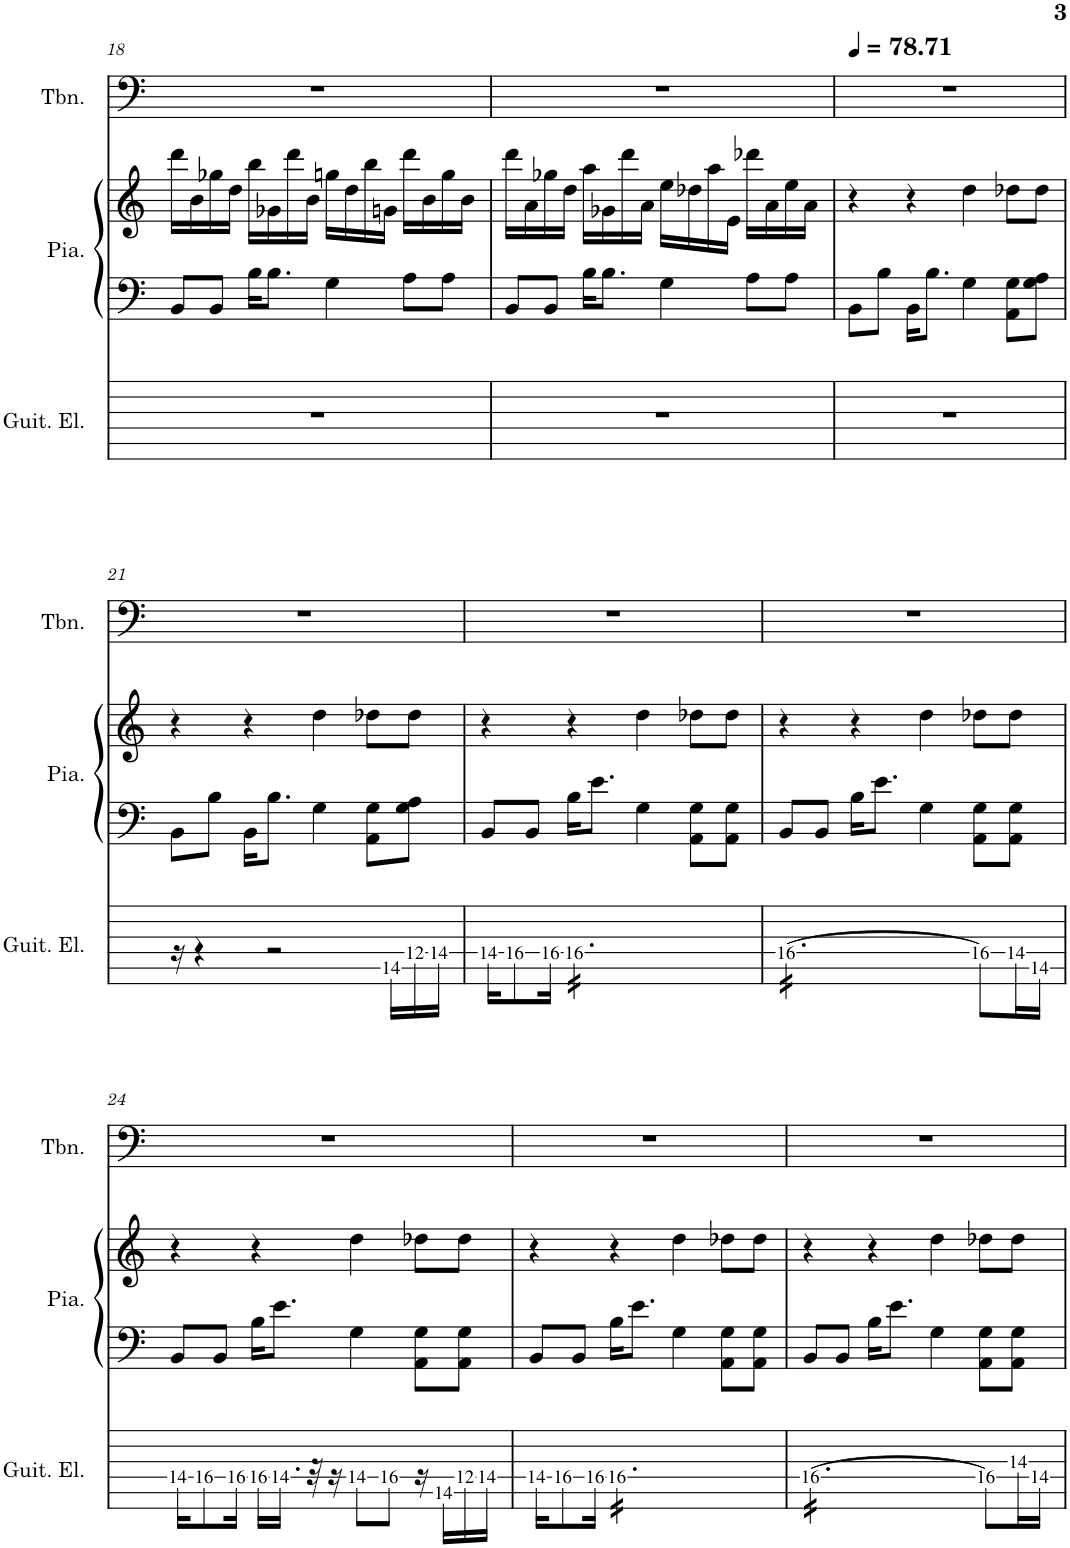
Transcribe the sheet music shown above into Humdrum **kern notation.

**kern	**kern	**kern	**kern
*part3	*part2	*part2	*part1
*staff4	*staff3	*staff2	*staff1
*I"Guitare électrique	*I"Piano	*	*I"Trombone
*I'Guit. El.	*I'Pia.	*	*I'Tbn.
!!LO:PB:g=z
*	*clefF4	*clefG2	*clefF4
*k[]	*k[]	*k[]	*k[]
*M4/4	*M4/4	*M4/4	*M4/4
=18	=18	=18	=18
1r	8BB/L	16ddd\LL	1r
.	.	16b\	.
.	8BB/J	16gg-X\	.
.	.	16dd\JJ	.
.	16B\KL	16bb\LL	.
.	8.B\J	16g-X\	.
.	.	16ddd\	.
.	.	16b\JJ	.
.	4G\	16ggn\LL	.
.	.	16dd\	.
.	.	16bb\	.
.	.	16gn\JJ	.
.	8A\L	16ddd\LL	.
.	.	16b\	.
.	8A\J	16gg\	.
.	.	16b\JJ	.
=19	=19	=19	=19
1r	8BB/L	16ddd\LL	1r
.	.	16a\	.
.	8BB/J	16gg-X\	.
.	.	16dd\JJ	.
.	16B\KL	16aa\LL	.
.	8.B\J	16g-X\	.
.	.	16ddd\	.
.	.	16a\JJ	.
.	4G\	16ee\LL	.
.	.	16dd-X\	.
.	.	16aa\	.
.	.	16e\JJ	.
.	8A\L	16ddd-X\LL	.
.	.	16a\	.
.	8A\J	16ee\	.
.	.	16a\JJ	.
=20	=20	=20	=20
*	*	*	*MM79
1r	8BB\L	4r	1r
.	8B\J	.	.
.	16BB\KL	4r	.
.	8.B\J	.	.
.	4G\	4dd\	.
.	8AA\ 8G\L	8dd-X\L	.
.	8G\ 8A\J	8dd-\J	.
!!LO:LB:g=z
=21	=21	=21	=21
16r	8BB\L	4r	1r
4r	.	.	.
.	8B\J	.	.
.	16BB\KL	4r	.
2r	8.B\J	.	.
.	4G\	4dd\	.
.	8AA\ 8G\L	8dd-X\L	.
16B\LL	.	.	.
16d\	8G\ 8A\J	8dd-\J	.
16e\JJ	.	.	.
=22	=22	=22	=22
16e\KL	8BB/L	4r	1r
8f#\	.	.	.
.	8BB/J	.	.
16f#\Jk	.	.	.
2.f#\	16B\KL	4r	.
.	8.e\J	.	.
.	4G\	4dd\	.
.	8AA\ 8G\L	8dd-X\L	.
.	8AA\ 8G\J	8dd-\J	.
=23	=23	=23	=23
[2.f#\	8BB/L	4r	1r
.	8BB/J	.	.
.	16B\KL	4r	.
.	8.e\J	.	.
.	4G\	4dd\	.
8f#\L]	8AA\ 8G\L	8dd-X\L	.
16e\L	8AA\ 8G\J	8dd-\J	.
16B\JJ	.	.	.
!!LO:LB:g=z
=24	=24	=24	=24
16e\KL	8BB/L	4r	1r
8f#\	.	.	.
.	8BB/J	.	.
16f#\Jk	.	.	.
16f#\LL	16B\KL	4r	.
16.e\JJ	8.e\J	.	.
32r	.	.	.
16r	.	.	.
8e\L	4G\	4dd\	.
8f#\J	.	.	.
16r	8AA\ 8G\L	8dd-X\L	.
16B\LL	.	.	.
16d\	8AA\ 8G\J	8dd-\J	.
16e\JJ	.	.	.
=25	=25	=25	=25
16e\KL	8BB/L	4r	1r
8f#\	.	.	.
.	8BB/J	.	.
16f#\Jk	.	.	.
2.f#\	16B\KL	4r	.
.	8.e\J	.	.
.	4G\	4dd\	.
.	8AA\ 8G\L	8dd-X\L	.
.	8AA\ 8G\J	8dd-\J	.
=26	=26	=26	=26
[2.f#\	8BB/L	4r	1r
.	8BB/J	.	.
.	16B\KL	4r	.
.	8.e\J	.	.
.	4G\	4dd\	.
8f#\L]	8AA\ 8G\L	8dd-X\L	.
16a\L	8AA\ 8G\J	8dd-\J	.
16e\JJ	.	.	.
=	=	=	=
*-	*-	*-	*-
